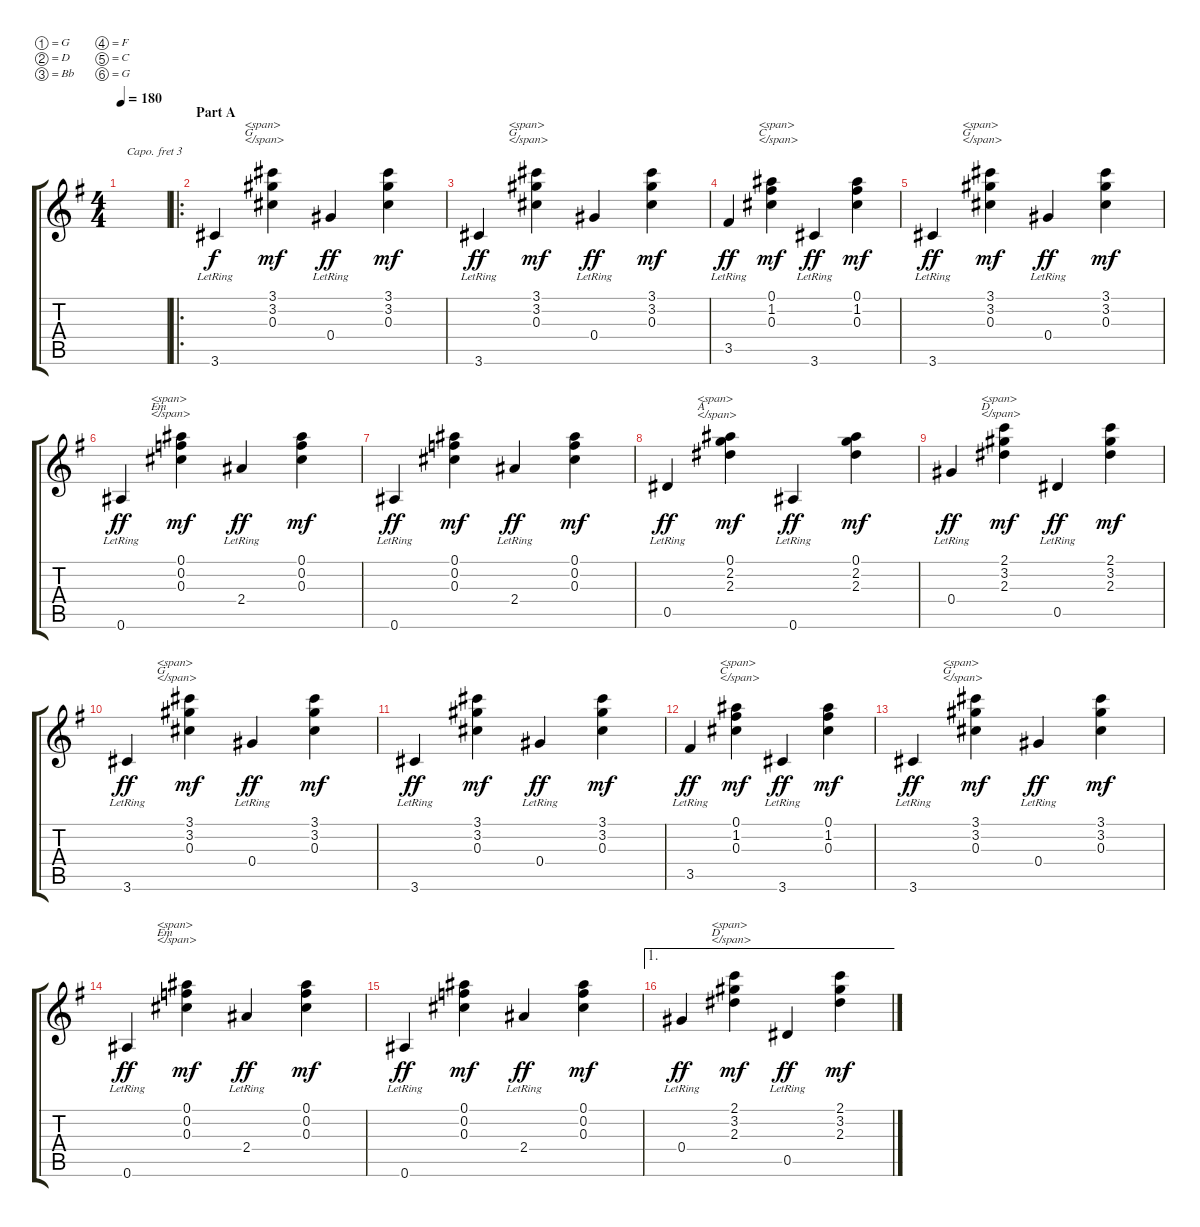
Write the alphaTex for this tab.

\bracketExtendMode groupsimilarinstruments
\singleTrackTrackNamePolicy hidden
\multiTrackTrackNamePolicy hidden
\otherSystemsTrackNameOrientation horizontal
\track ("Guitar Rhythm" "Guitar Rhy") {mute instrument acousticguitarsteel}
\staff {score tabs}
\capo 3
\tuning (G4 D4 Bb3 F3 C3 G2)
\ts (4 4)
\tempo 180
\clef g2
\ks g
|
\ro
\section ("" "Part A")
3.6{lr}.4{txt "\n          <span>\n          G\n          </span>\n        "} (3.1 3.2 0.3).4{dy mf} 0.4{lr}.4{dy ff} (3.1 3.2 0.3).4{dy mf} |
3.6{lr}.4{txt "\n          <span>\n          G\n          </span>\n        " dy ff} (3.1 3.2 0.3).4{dy mf} 0.4{lr}.4{dy ff} (3.1 3.2 0.3).4{dy mf} |
3.5{lr}.4{txt "\n          <span>\n          C\n          </span>\n        " dy ff} (0.1 1.2 0.3).4{dy mf} 3.6{lr}.4{dy ff} (0.1 1.2 0.3).4{dy mf} |
3.6{lr}.4{txt "\n          <span>\n          G\n          </span>\n        " dy ff} (3.1 3.2 0.3).4{dy mf} 0.4{lr}.4{dy ff} (3.1 3.2 0.3).4{dy mf} |
0.6{lr}.4{txt "\n          <span>\n          Em\n          </span>\n        " dy ff} (0.1 0.2 0.3).4{dy mf} 2.4{lr}.4{dy ff} (0.1 0.2 0.3).4{dy mf} |
0.6{lr}.4{dy ff} (0.1 0.2 0.3).4{dy mf} 2.4{lr}.4{dy ff} (0.1 0.2 0.3).4{dy mf} |
0.5{lr}.4{txt "\n          <span>\n          A\n          </span>\n        " dy ff} (0.1 2.2 2.3).4{dy mf} 0.6{lr}.4{dy ff} (0.1 2.2 2.3).4{dy mf} |
0.4{lr}.4{txt "\n          <span>\n          D\n          </span>\n        " dy ff} (2.1 3.2 2.3).4{dy mf} 0.5{lr}.4{dy ff} (2.1 3.2 2.3).4{dy mf} |
3.6{lr}.4{txt "\n          <span>\n          G\n          </span>\n        " dy ff} (3.1 3.2 0.3).4{dy mf} 0.4{lr}.4{dy ff} (3.1 3.2 0.3).4{dy mf} |
3.6{lr}.4{dy ff} (3.1 3.2 0.3).4{dy mf} 0.4{lr}.4{dy ff} (3.1 3.2 0.3).4{dy mf} |
3.5{lr}.4{txt "\n          <span>\n          C\n          </span>\n        " dy ff} (0.1 1.2 0.3).4{dy mf} 3.6{lr}.4{dy ff} (0.1 1.2 0.3).4{dy mf} |
3.6{lr}.4{txt "\n          <span>\n          G\n          </span>\n        " dy ff} (3.1 3.2 0.3).4{dy mf} 0.4{lr}.4{dy ff} (3.1 3.2 0.3).4{dy mf} |
0.6{lr}.4{txt "\n          <span>\n          Em\n          </span>\n        " dy ff} (0.1 0.2 0.3).4{dy mf} 2.4{lr}.4{dy ff} (0.1 0.2 0.3).4{dy mf} |
0.6{lr}.4{dy ff} (0.1 0.2 0.3).4{dy mf} 2.4{lr}.4{dy ff} (0.1 0.2 0.3).4{dy mf} |
\ae 1
0.4{lr}.4{txt "\n          <span>\n          D\n          </span>\n        " dy ff} (2.1 3.2 2.3).4{dy mf} 0.5{lr}.4{dy ff} (2.1 3.2 2.3).4{dy mf}
